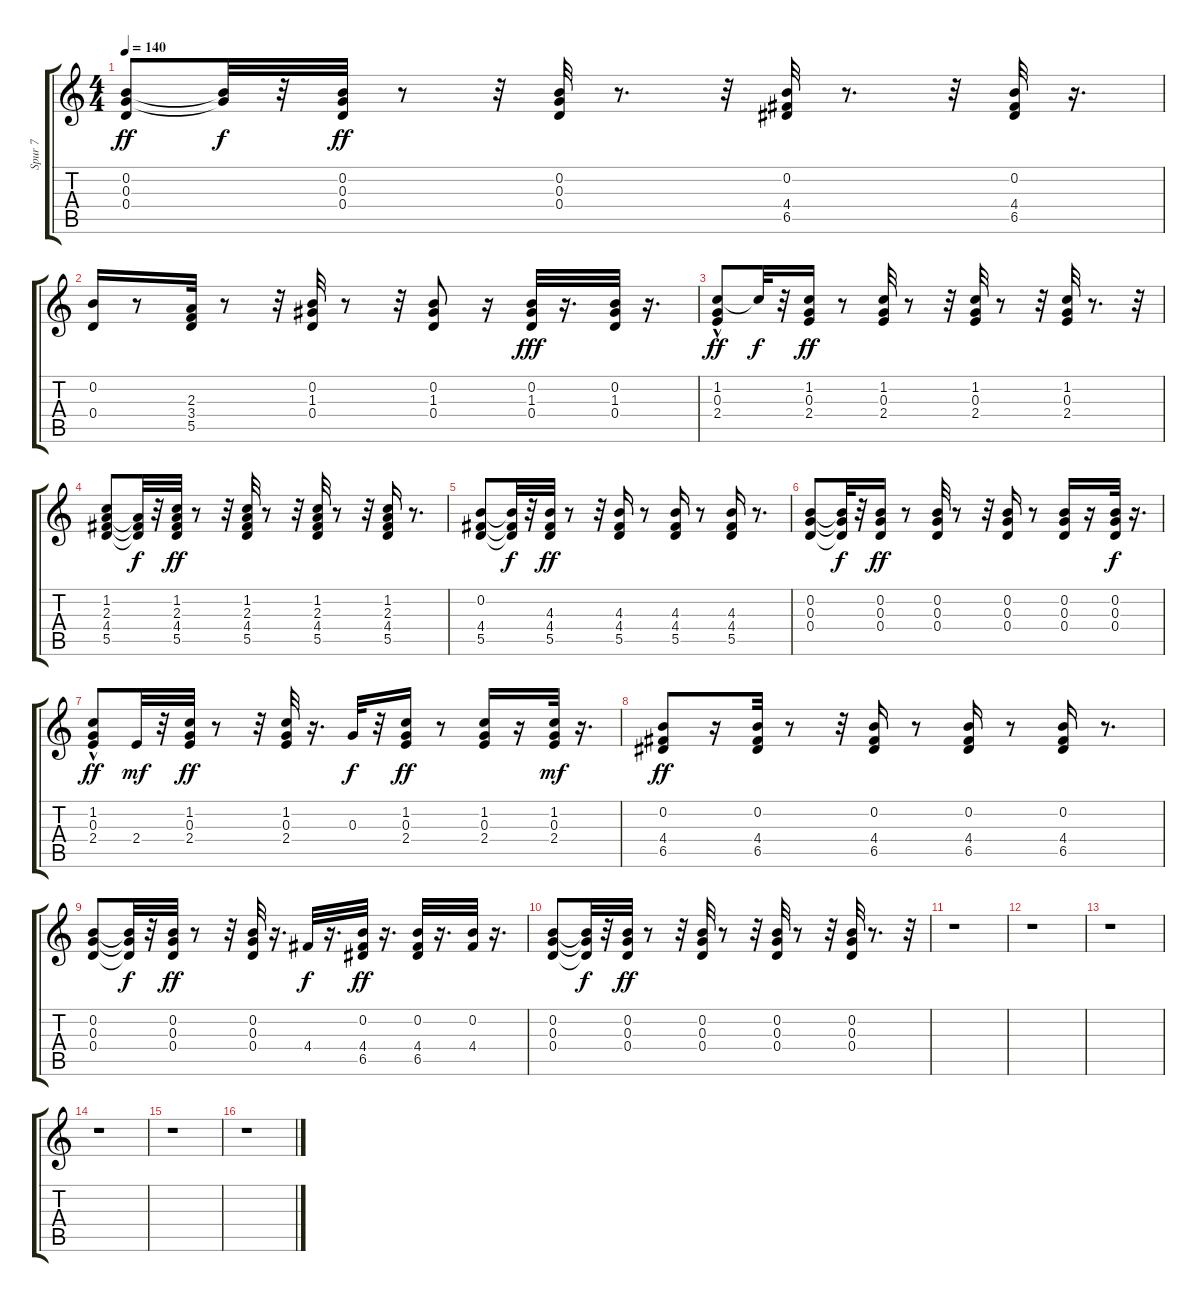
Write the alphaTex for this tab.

\track ("Spur 7" "Spur 7") {instrument acousticguitarsteel}
\staff {score tabs}
\tuning (E4 B3 G3 D3 A2 E2) {hide}
\ts (4 4)
\tempo 140
\clef g2
\ks c
(0.2 0.3 0.4).8{dy ff} (0.2{t} 0.3{t}).32{dy f} r.32 (0.2 0.3 0.4).32{dy ff} r.8 r.32 (0.2 0.3 0.4).32 r.8{d} r.32 (0.2 4.4 6.5).32 r.8{d} r.32 (0.2 4.4 6.5).32 r.16{d} |
(0.2 0.4).16 r.8 (2.3 3.4 5.5).32 r.8 r.32 (0.2 1.3 0.4).32 r.8 r.32 (0.2 1.3 0.4).8 r.16 (0.2 1.3 0.4).32{dy fff} r.16{d} (0.2 1.3 0.4).32 r.16{d} |
(1.2 0.3 2.4{hac}).8{dy ff} 1.2{t}.32{dy f} r.32 (1.2 0.3 2.4).16{dy ff} r.8 (1.2 0.3 2.4).32 r.8 r.32 (1.2 0.3 2.4).32 r.8 r.32 (1.2 0.3 2.4).32 r.8{d} r.32 |
(1.2 2.3 4.4 5.5).8 (2.3{t} 4.4{t} 5.5{t}).32{dy f} r.32 (1.2 2.3 4.4 5.5).32{dy ff} r.8 r.32 (1.2 2.3 4.4 5.5).32 r.8 r.32 (1.2 2.3 4.4 5.5).32 r.8 r.32 (1.2 2.3 4.4 5.5).16 r.8{d} |
(0.2 4.4 5.5).8 (0.2{t} 4.4{t} 5.5{t}).32{dy f} r.32 (4.3 4.4 5.5).32{dy ff} r.8 r.32 (4.3 4.4 5.5).16 r.8 (4.3 4.4 5.5).16 r.8 (4.3 4.4 5.5).16 r.8{d} |
(0.2 0.3 0.4).8 (0.2{t} 0.3{t} 0.4{t}).32{dy f} r.32 (0.2 0.3 0.4).16{dy ff} r.8 (0.2 0.3 0.4).32 r.8 r.32 (0.2 0.3 0.4).16 r.8 (0.2 0.3 0.4).16 r.16 (0.2 0.3 0.4).32{dy f} r.16{d} |
(1.2 0.3 2.4{hac}).8{dy ff} 2.4.32{dy mf} r.32 (1.2 0.3 2.4).32{dy ff} r.8 r.32 (1.2 0.3 2.4).32 r.16{d} 0.3.32{dy f} r.32 (1.2 0.3 2.4).16{dy ff} r.8 (1.2 0.3 2.4).16 r.16 (1.2 0.3 2.4).32{dy mf} r.16{d} |
(0.2 4.4 6.5).8{dy ff} r.16 (0.2 4.4 6.5).32 r.8 r.32 (0.2 4.4 6.5).16 r.8 (0.2 4.4 6.5).16 r.8 (0.2 4.4 6.5).16 r.8{d} |
(0.2 0.3 0.4).8 (0.2{t} 0.3{t} 0.4{t}).32{dy f} r.32 (0.2 0.3 0.4).32{dy ff} r.8 r.32 (0.2 0.3 0.4).32 r.16{d} 4.4.32{dy f} r.16{d} (0.2 4.4 6.5).32{dy ff} r.16{d} (0.2 4.4 6.5).32 r.16{d} (0.2 4.4).32 r.16{d} |
(0.2 0.3 0.4).8 (0.2{t} 0.3{t} 0.4{t}).32{dy f} r.32 (0.2 0.3 0.4).32{dy ff} r.8 r.32 (0.2 0.3 0.4).32 r.8 r.32 (0.2 0.3 0.4).32 r.8 r.32 (0.2 0.3 0.4).32 r.8{d} r.32 |
r.1 |
r.1 |
r.1 |
r.1 |
r.1 |
r.1
